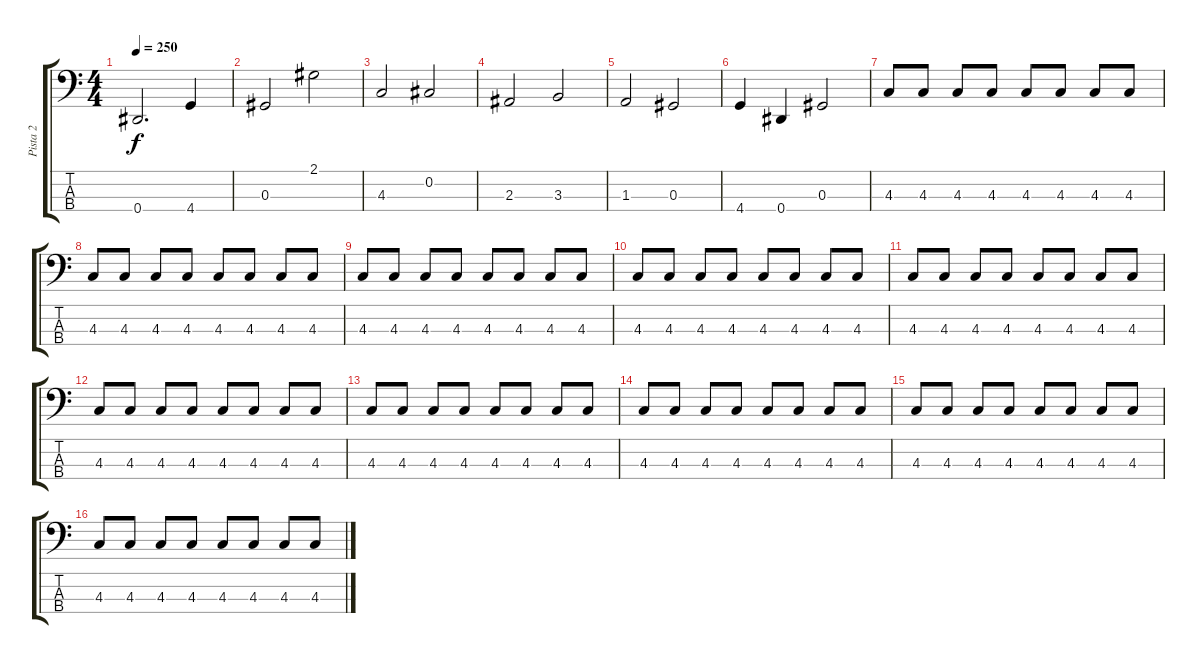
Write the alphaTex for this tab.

\track ("Pista 2" "Pista 2") {instrument electricbasspick}
\staff {score tabs}
\tuning (Gb2 Db2 Ab1 Eb1) {hide}
\ts (4 4)
\tempo 250
\clef f4
\ks c
0.4.2{d dy f} 4.4.4 |
0.3.2 2.1.2 |
4.3.2 0.2.2 |
2.3.2 3.3.2 |
1.3.2 0.3.2 |
4.4.4 0.4.4 0.3.2 |
4.3.8 4.3.8 4.3.8 4.3.8 4.3.8 4.3.8 4.3.8 4.3.8 |
4.3.8 4.3.8 4.3.8 4.3.8 4.3.8 4.3.8 4.3.8 4.3.8 |
4.3.8 4.3.8 4.3.8 4.3.8 4.3.8 4.3.8 4.3.8 4.3.8 |
4.3.8 4.3.8 4.3.8 4.3.8 4.3.8 4.3.8 4.3.8 4.3.8 |
4.3.8 4.3.8 4.3.8 4.3.8 4.3.8 4.3.8 4.3.8 4.3.8 |
4.3.8 4.3.8 4.3.8 4.3.8 4.3.8 4.3.8 4.3.8 4.3.8 |
4.3.8 4.3.8 4.3.8 4.3.8 4.3.8 4.3.8 4.3.8 4.3.8 |
4.3.8 4.3.8 4.3.8 4.3.8 4.3.8 4.3.8 4.3.8 4.3.8 |
4.3.8 4.3.8 4.3.8 4.3.8 4.3.8 4.3.8 4.3.8 4.3.8 |
4.3.8 4.3.8 4.3.8 4.3.8 4.3.8 4.3.8 4.3.8 4.3.8
